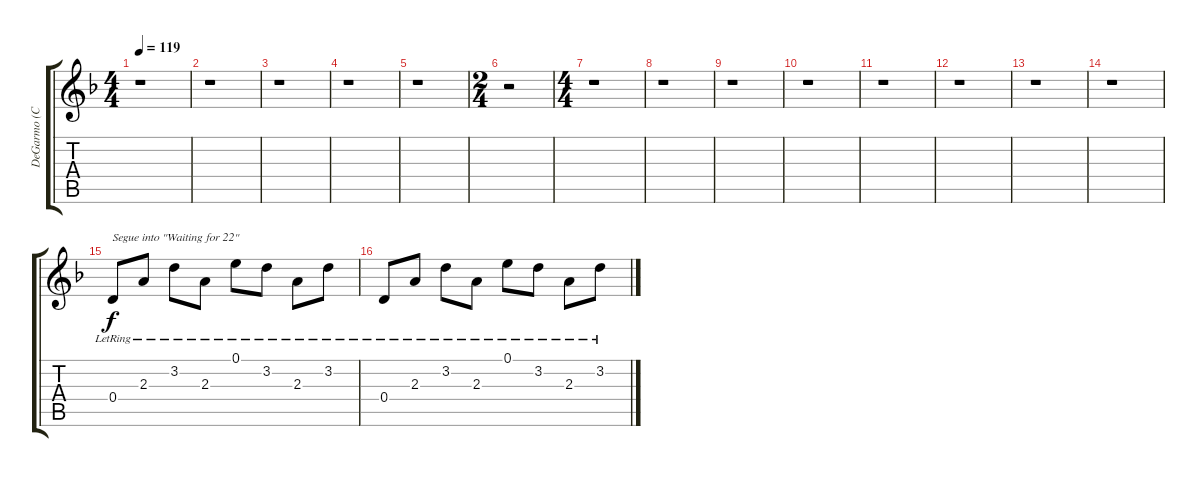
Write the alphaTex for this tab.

\track ("DeGarmo (Clean)" "DeGarmo (C") {instrument electricguitarclean}
\staff {score tabs}
\tuning (E4 B3 G3 D3 A2 E2) {hide}
\ts (4 4)
\tempo 119
\clef g2
\ks dminor
r.1{dy f} |
r.1 |
r.1 |
r.1 |
r.1 |
\ts (2 4)
r.2 |
\ts (4 4)
r.1 |
r.1 |
r.1 |
r.1 |
r.1 |
r.1 |
r.1 |
r.1 |
0.4{lr}.8{txt "Segue into \"Waiting for 22\""} 2.3{lr}.8 3.2{lr}.8 2.3{lr}.8 0.1{lr}.8 3.2{lr}.8 2.3{lr}.8 3.2{lr}.8 |
0.4{lr}.8 2.3{lr}.8 3.2{lr}.8 2.3{lr}.8 0.1{lr}.8 3.2{lr}.8 2.3{lr}.8 3.2{lr}.8
